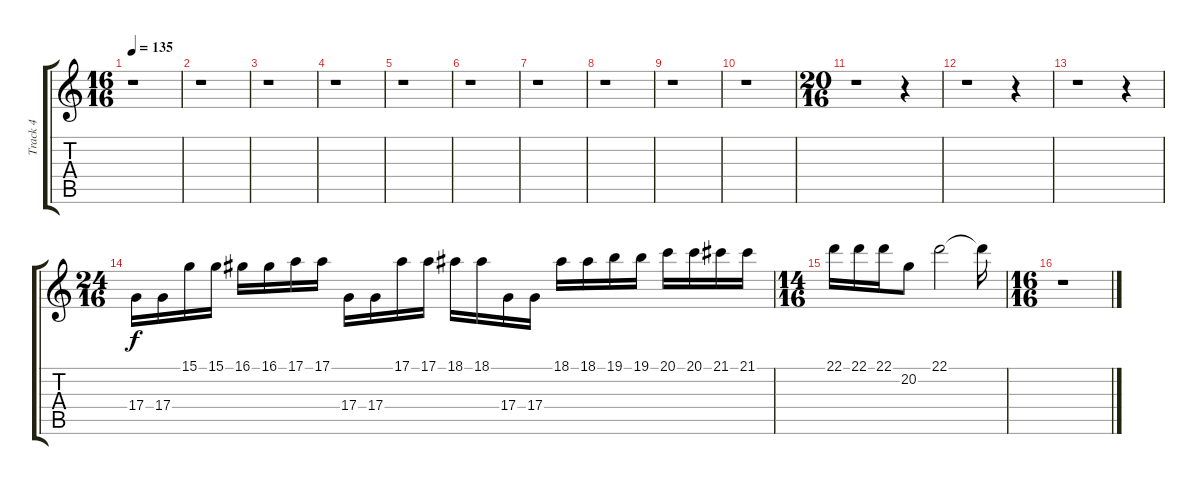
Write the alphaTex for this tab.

\track ("Track 4" "Track 4") {instrument stringensemble1}
\staff {score tabs}
\tuning (E4 B3 G3 D3 A2 E2) {hide}
\ts (16 16)
\tempo 135
\clef g2
\ks c
r.1{dy f} |
r.1 |
r.1 |
r.1 |
r.1 |
r.1 |
r.1 |
r.1 |
r.1 |
r.1 |
\ts (20 16)
r.1 r.4 |
r.1 r.4 |
r.1 r.4 |
\ts (24 16)
17.4.16 17.4.16 15.1.16 15.1.16 16.1.16 16.1.16 17.1.16 17.1.16 17.4.16 17.4.16 17.1.16 17.1.16 18.1.16 18.1.16 17.4.16 17.4.16 18.1.16 18.1.16 19.1.16 19.1.16 20.1.16 20.1.16 21.1.16 21.1.16 |
\ts (14 16)
22.1.16 22.1.16 22.1.16 20.2.8 22.1.2 22.1{t}.16 |
\ts (16 16)
r.1
